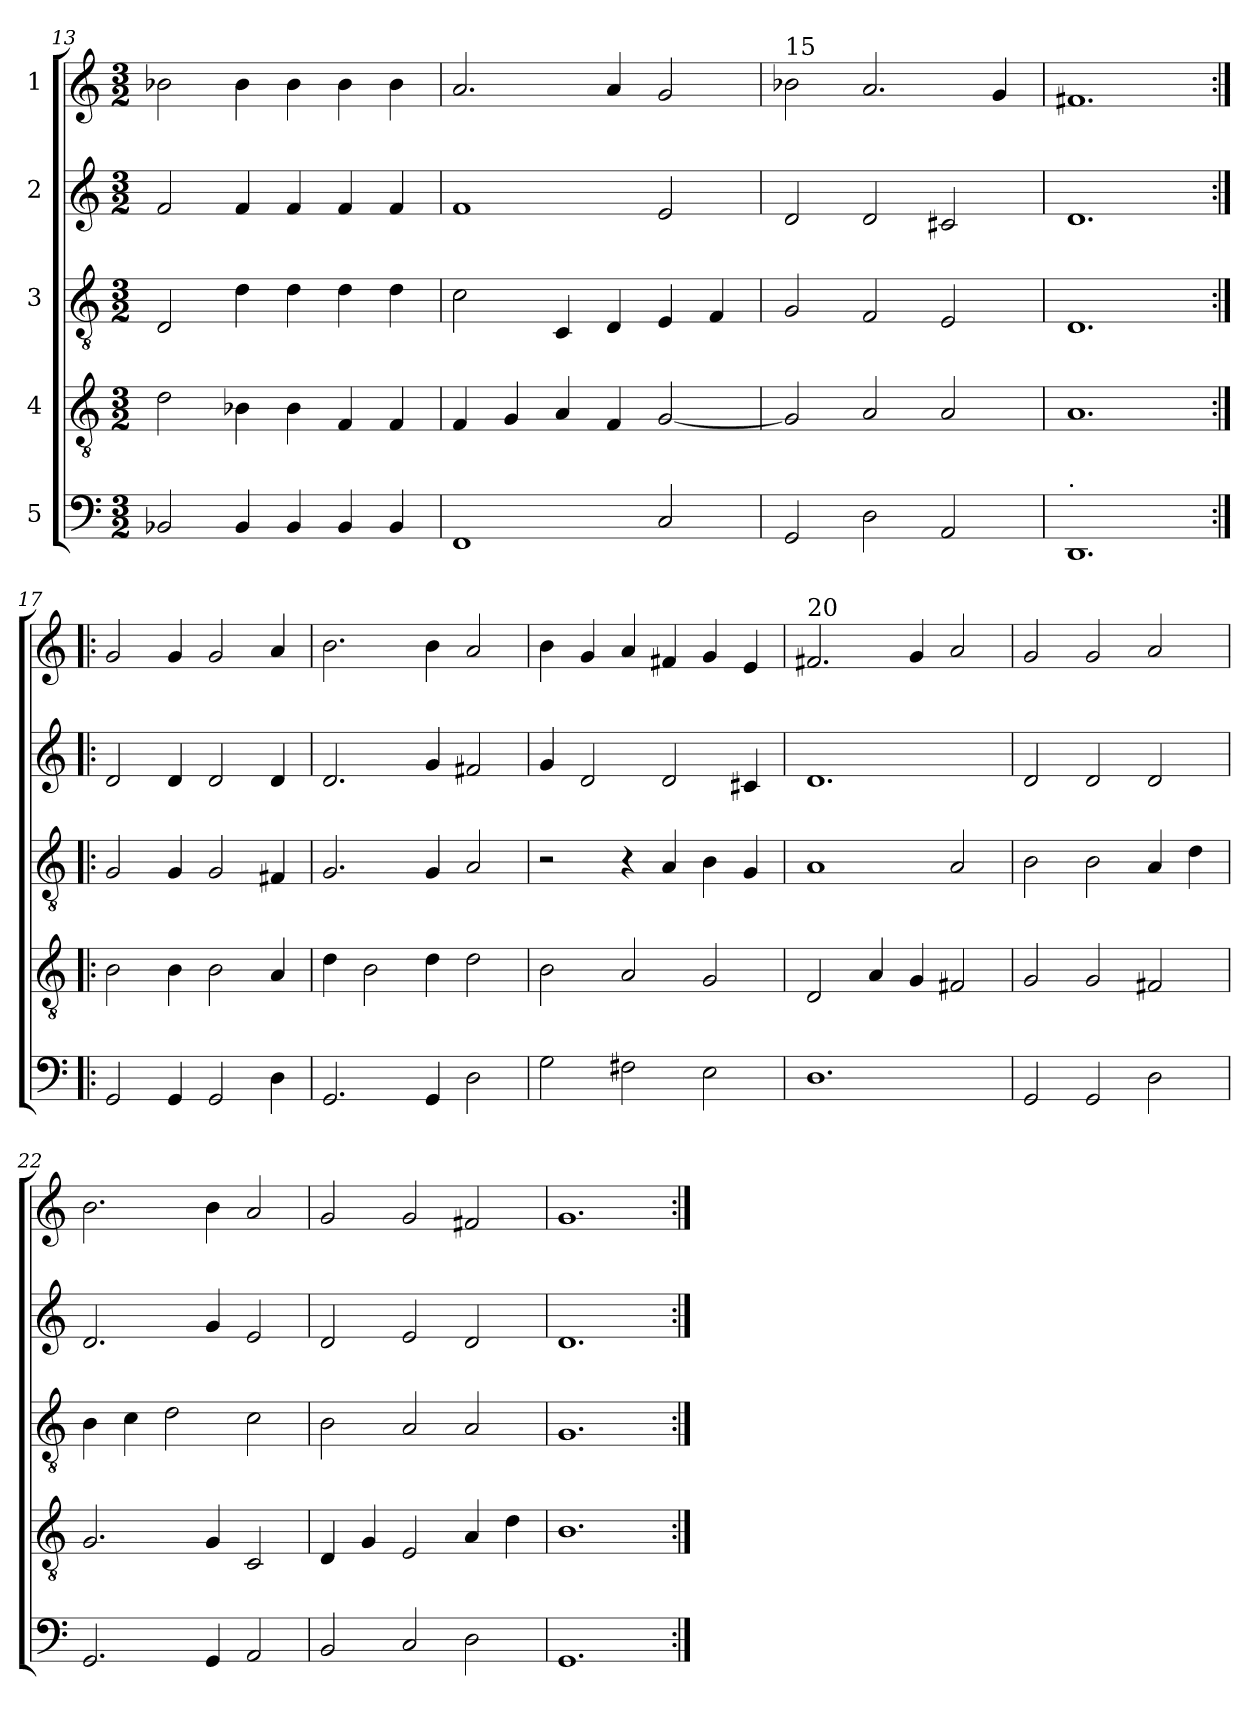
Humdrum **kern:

**kern	**kern	**kern	**kern	**kern
*part5	*part4	*part3	*part2	*part1
*staff5	*staff4	*staff3	*staff2	*staff1
*I"5	*I"4	*I"3	*I"2	*I"1
*clefF4	*clefGv2	*clefGv2	*clefG2	*clefG2
*k[]	*k[]	*k[]	*k[]	*k[]
*M3/2	*M3/2	*M3/2	*M3/2	*M3/2
=13	=13	=13	=13	=13
2BB-X/	2d\	2D/	2f/	2b-X\
4BB-/	4B-X\	4d\	4f/	4b-\
4BB-/	4B-\	4d\	4f/	4b-\
4BB-/	4F/	4d\	4f/	4b-\
4BB-/	4F/	4d\	4f/	4b-\
=14	=14	=14	=14	=14
1FF	4F/	2c\	1f	2.a/
.	4G/	.	.	.
.	4A/	4C/	.	.
.	4F/	4D/	.	4a/
2C/	[2G/	4E/	2e/	2g/
.	.	4F/	.	.
!!LO:PB:g=z
=15	=15	=15	=15	=15
!	!	!	!	!LO:TX:a:t=15
2GG/	2G/]	2G/	2d/	2b-X\
2D\	2A/	2F/	2d/	2.a/
2AA/	2A/	2E/	2c#X/	.
.	.	.	.	4g/
=16	=16	=16	=16	=16
!LO:TX:a:t=.	!	!	!	!
1.DD	1.A	1.D	1.d	1.f#X
=17:|!|:	=17:|!|:	=17:|!|:	=17:|!|:	=17:|!|:
2GG/	2B\	2G/	2d/	2g/
4GG/	4B\	4G/	4d/	4g/
2GG/	2B\	2G/	2d/	2g/
4D\	4A/	4F#X/	4d/	4a/
=18	=18	=18	=18	=18
2.GG/	4d\	2.G/	2.d/	2.b\
.	2B\	.	.	.
4GG/	4d\	4G/	4g/	4b\
2D\	2d\	2A/	2f#X/	2a/
=19	=19	=19	=19	=19
2G\	2B\	2r	4g/	4b\
.	.	.	2d/	4g/
2F#X\	2A/	4r	.	4a/
.	.	4A/	2d/	4f#X/
2E\	2G/	4B\	.	4g/
.	.	4G/	4c#X/	4e/
!!LO:LB:g=z
=20	=20	=20	=20	=20
!	!	!	!	!LO:TX:a:t=20
1.D	2D/	1A	1.d	2.f#X/
.	4A/	.	.	.
.	4G/	.	.	4g/
.	2F#X/	2A/	.	2a/
=21	=21	=21	=21	=21
2GG/	2G/	2B\	2d/	2g/
2GG/	2G/	2B\	2d/	2g/
2D\	2F#X/	4A/	2d/	2a/
.	.	4d\	.	.
=22	=22	=22	=22	=22
2.GG/	2.G/	4B\	2.d/	2.b\
.	.	4c\	.	.
.	.	2d\	.	.
4GG/	4G/	.	4g/	4b\
2AA/	2C/	2c\	2e/	2a/
=23	=23	=23	=23	=23
2BB/	4D/	2B\	2d/	2g/
.	4G/	.	.	.
2C/	2E/	2A/	2e/	2g/
2D\	4A/	2A/	2d/	2f#X/
.	4d\	.	.	.
=24	=24	=24	=24	=24
1.GG	1.B	1.G	1.d	1.g
=:|!	=:|!	=:|!	=:|!	=:|!
*-	*-	*-	*-	*-
